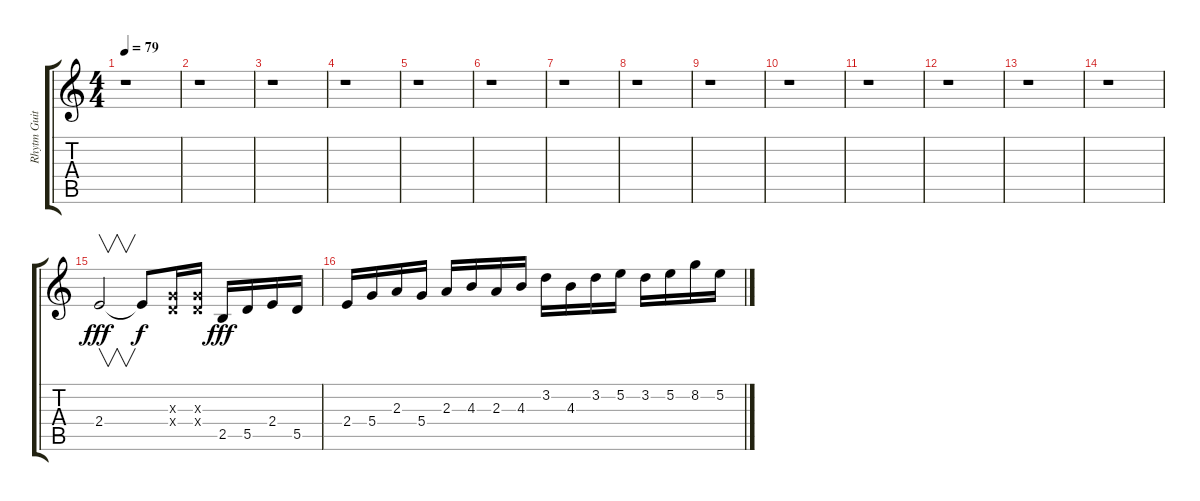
\track ("Rhytm Guitar" "Rhytm Guit") {instrument electricguitarmuted}
\staff {score tabs}
\tuning (E4 B3 G3 D3 A2 E2) {hide}
\ts (4 4)
\tempo 79
\clef g2
\ks c
r.1{dy f} |
r.1 |
r.1 |
r.1 |
r.1 |
r.1 |
r.1 |
r.1 |
r.1 |
r.1 |
r.1 |
r.1 |
r.1 |
r.1 |
2.4.2{v dy fff instrument distortionguitar} 2.4{t}.8{dy f} (0.3{x} 0.4{x}).16 (0.3{x} 0.4{x}).16 2.5.16{dy fff} 5.5.16 2.4.16 5.5.16 |
2.4.16 5.4.16 2.3.16 5.4.16 2.3.16 4.3.16 2.3.16 4.3.16 3.2.16 4.3.16 3.2.16 5.2.16 3.2.16 5.2.16 8.2.16 5.2.16
